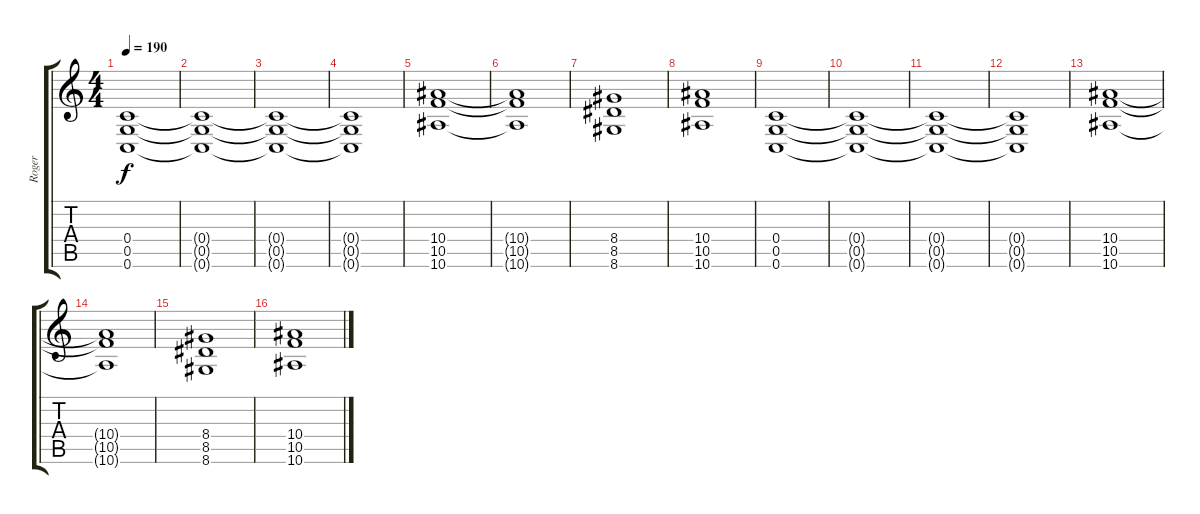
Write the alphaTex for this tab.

\track ("Roger" "Roger") {instrument electricguitarjazz}
\staff {score tabs}
\tuning (D4 A3 F3 C3 G2 C2) {hide}
\ts (4 4)
\tempo 190
\clef g2
\ks c
(0.4 0.5 0.6).1{dy f} |
(0.4{t} 0.5{t} 0.6{t}).1 |
(0.4{t} 0.5{t} 0.6{t}).1 |
(0.4{t} 0.5{t} 0.6{t}).1 |
(10.4 10.5 10.6).1 |
(10.4{t} 10.5{t} 10.6{t}).1 |
(8.4 8.5 8.6).1 |
(10.4 10.5 10.6).1 |
(0.4 0.5 0.6).1 |
(0.4{t} 0.5{t} 0.6{t}).1 |
(0.4{t} 0.5{t} 0.6{t}).1 |
(0.4{t} 0.5{t} 0.6{t}).1 |
(10.4 10.5 10.6).1 |
(10.4{t} 10.5{t} 10.6{t}).1 |
(8.4 8.5 8.6).1 |
(10.4 10.5 10.6).1
